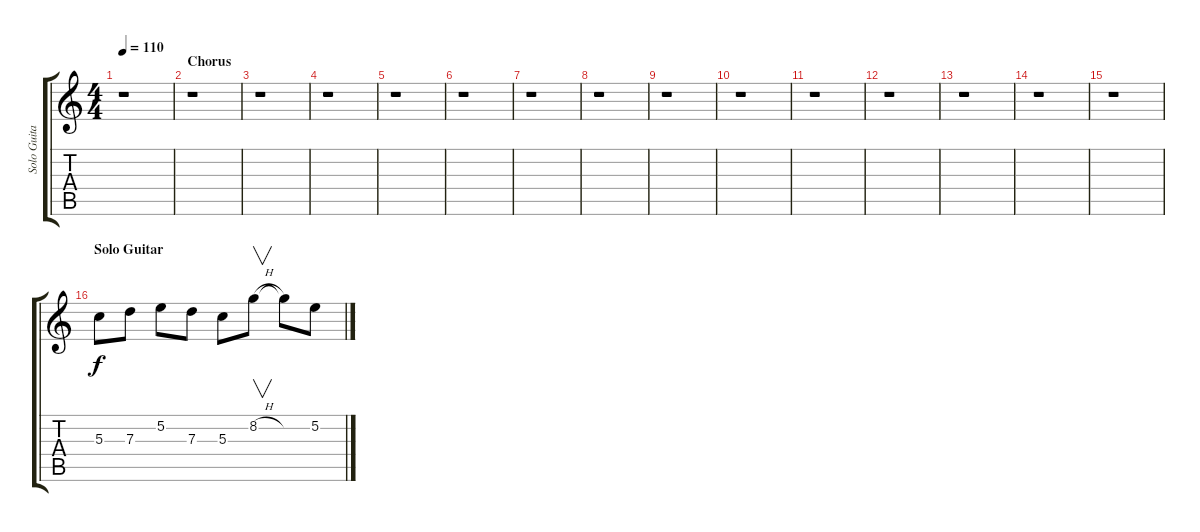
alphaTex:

\track ("Solo Guitar" "Solo Guita") {instrument electricguitarmuted}
\staff {score tabs}
\tuning (E4 B3 G3 D3 A2 E2) {hide}
\ts (4 4)
\tempo 110
\clef g2
\ks c
r.1{dy f} |
\section ("" "Chorus")
r.1 |
r.1 |
r.1 |
r.1 |
r.1 |
r.1 |
r.1 |
r.1 |
r.1 |
r.1 |
r.1 |
r.1 |
r.1 |
r.1 |
\section ("" "Solo Guitar")
5.3.8 7.3.8 5.2.8 7.3.8 5.3.8 8.2{h}.8{v} 8.2{t}.8 5.2.8
